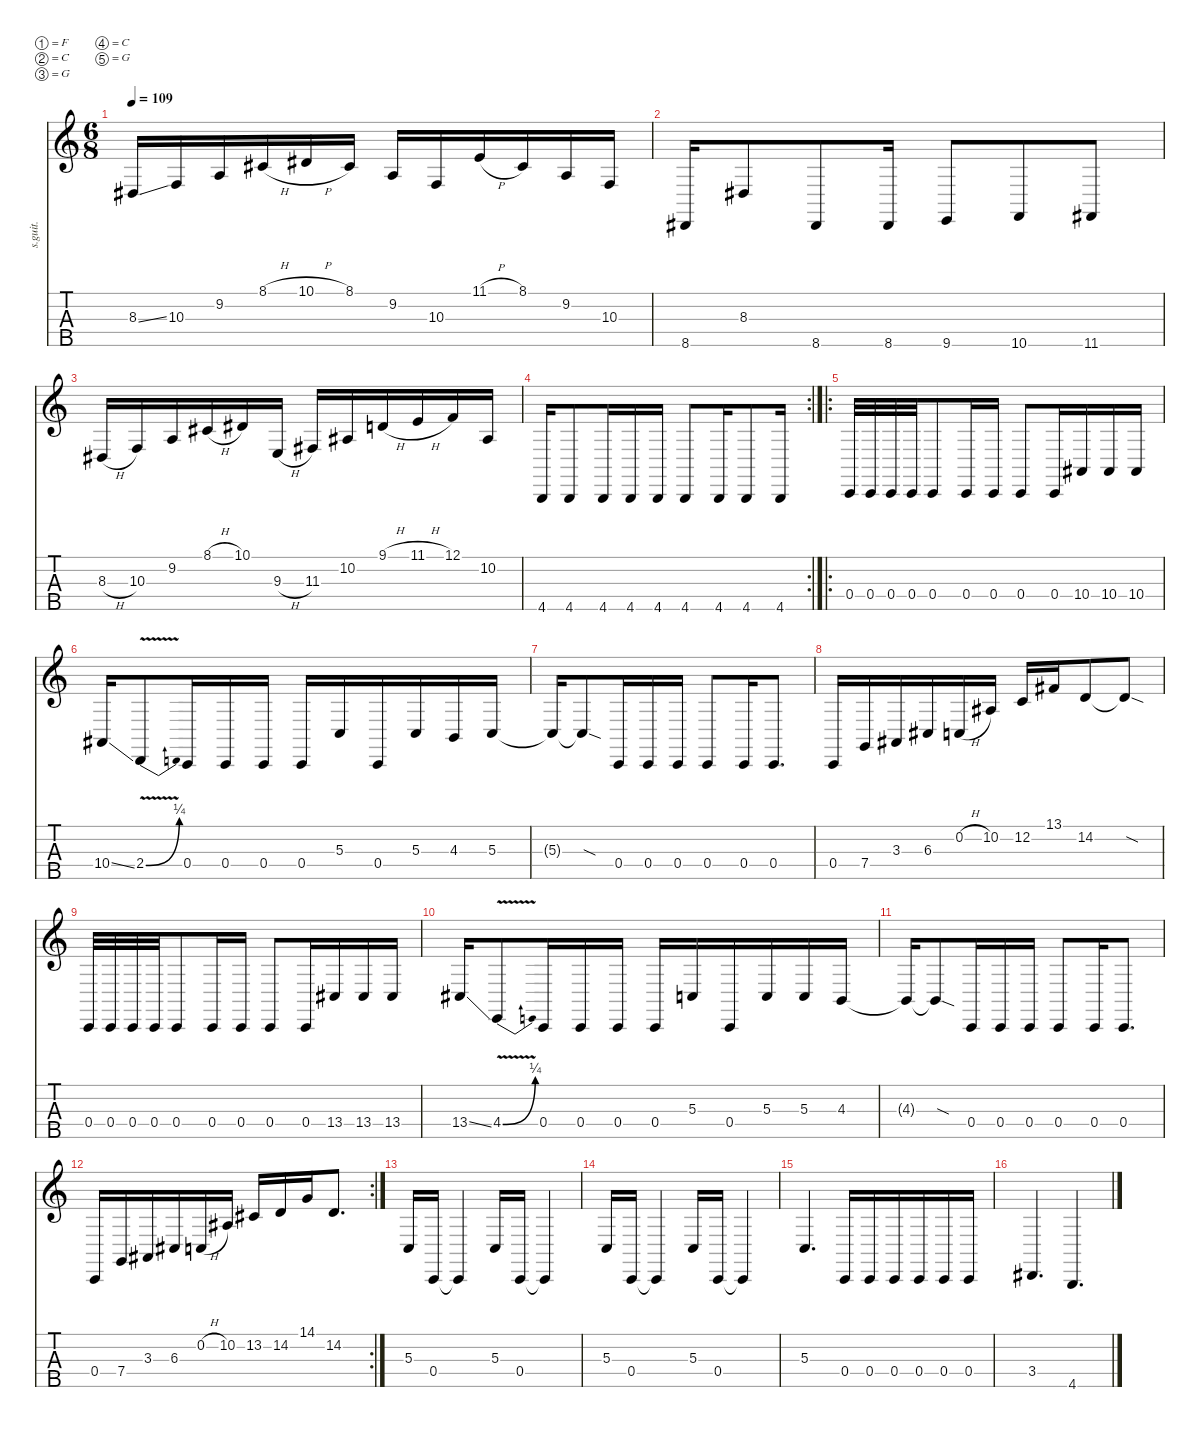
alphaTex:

\defaultSystemsLayout 4
\hideDynamics
\bracketExtendMode nobrackets
\track ("Electric Bass" "s.guit.") {instrument electricbassfinger}
\staff {score tabs}
\tuning (F2 C2 G1 C1 G0)
\ts (6 8)
\tempo 109
\clef g2
\ks c
8.3{ss acc #}.16{lyrics (0 "") lyrics (1 "") lyrics (2 "") lyrics (3 "") lyrics (4 "") dy f} 10.3.16{lyrics (0 "") lyrics (1 "") lyrics (2 "") lyrics (3 "") lyrics (4 "")} 9.2.16{lyrics (0 "") lyrics (1 "") lyrics (2 "") lyrics (3 "") lyrics (4 "")} 8.1{h acc #}.16{lyrics (0 "") lyrics (1 "") lyrics (2 "") lyrics (3 "") lyrics (4 "")} 10.1{h acc #}.16{lyrics (0 "") lyrics (1 "") lyrics (2 "") lyrics (3 "") lyrics (4 "")} 8.1{acc #}.16{lyrics (0 "") lyrics (1 "") lyrics (2 "") lyrics (3 "") lyrics (4 "")} 9.2.16{lyrics (0 "") lyrics (1 "") lyrics (2 "") lyrics (3 "") lyrics (4 "")} 10.3.16{lyrics (0 "") lyrics (1 "") lyrics (2 "") lyrics (3 "") lyrics (4 "")} 11.1{h}.16{lyrics (0 "") lyrics (1 "") lyrics (2 "") lyrics (3 "") lyrics (4 "")} 8.1{acc #}.16{lyrics (0 "") lyrics (1 "") lyrics (2 "") lyrics (3 "") lyrics (4 "")} 9.2.16{lyrics (0 "") lyrics (1 "") lyrics (2 "") lyrics (3 "") lyrics (4 "")} 10.3.16{lyrics (0 "") lyrics (1 "") lyrics (2 "") lyrics (3 "") lyrics (4 "")} |
8.5{acc #}.16{lyrics (0 "") lyrics (1 "") lyrics (2 "") lyrics (3 "") lyrics (4 "")} 8.3{acc #}.8{lyrics (0 "") lyrics (1 "") lyrics (2 "") lyrics (3 "") lyrics (4 "")} 8.5{acc #}.8{lyrics (0 "") lyrics (1 "") lyrics (2 "") lyrics (3 "") lyrics (4 "")} 8.5{acc #}.16{lyrics (0 "") lyrics (1 "") lyrics (2 "") lyrics (3 "") lyrics (4 "")} 9.5.8{lyrics (0 "") lyrics (1 "") lyrics (2 "") lyrics (3 "") lyrics (4 "")} 10.5.8{lyrics (0 "") lyrics (1 "") lyrics (2 "") lyrics (3 "") lyrics (4 "")} 11.5{acc #}.8{lyrics (0 "") lyrics (1 "") lyrics (2 "") lyrics (3 "") lyrics (4 "")} |
8.3{h acc #}.16{lyrics (0 "") lyrics (1 "") lyrics (2 "") lyrics (3 "") lyrics (4 "")} 10.3.16{lyrics (0 "") lyrics (1 "") lyrics (2 "") lyrics (3 "") lyrics (4 "")} 9.2.16{lyrics (0 "") lyrics (1 "") lyrics (2 "") lyrics (3 "") lyrics (4 "")} 8.1{h acc #}.16{lyrics (0 "") lyrics (1 "") lyrics (2 "") lyrics (3 "") lyrics (4 "")} 10.1{acc #}.16{lyrics (0 "") lyrics (1 "") lyrics (2 "") lyrics (3 "") lyrics (4 "")} 9.3{h}.16{lyrics (0 "") lyrics (1 "") lyrics (2 "") lyrics (3 "") lyrics (4 "")} 11.3{acc #}.16{lyrics (0 "") lyrics (1 "") lyrics (2 "") lyrics (3 "") lyrics (4 "")} 10.2{acc #}.16{lyrics (0 "") lyrics (1 "") lyrics (2 "") lyrics (3 "") lyrics (4 "")} 9.1{h}.16{lyrics (0 "") lyrics (1 "") lyrics (2 "") lyrics (3 "") lyrics (4 "")} 11.1{h}.16{lyrics (0 "") lyrics (1 "") lyrics (2 "") lyrics (3 "") lyrics (4 "")} 12.1.16{lyrics (0 "") lyrics (1 "") lyrics (2 "") lyrics (3 "") lyrics (4 "")} 10.2{acc #}.16{lyrics (0 "") lyrics (1 "") lyrics (2 "") lyrics (3 "") lyrics (4 "")} |
\rc 2
4.5.16{lyrics (0 "") lyrics (1 "") lyrics (2 "") lyrics (3 "") lyrics (4 "")} 4.5.8{lyrics (0 "") lyrics (1 "") lyrics (2 "") lyrics (3 "") lyrics (4 "")} 4.5.16{lyrics (0 "") lyrics (1 "") lyrics (2 "") lyrics (3 "") lyrics (4 "")} 4.5.16{lyrics (0 "") lyrics (1 "") lyrics (2 "") lyrics (3 "") lyrics (4 "")} 4.5.16{lyrics (0 "") lyrics (1 "") lyrics (2 "") lyrics (3 "") lyrics (4 "")} 4.5.8{lyrics (0 "") lyrics (1 "") lyrics (2 "") lyrics (3 "") lyrics (4 "")} 4.5.16{lyrics (0 "") lyrics (1 "") lyrics (2 "") lyrics (3 "") lyrics (4 "")} 4.5.8{lyrics (0 "") lyrics (1 "") lyrics (2 "") lyrics (3 "") lyrics (4 "")} 4.5.16{lyrics (0 "") lyrics (1 "") lyrics (2 "") lyrics (3 "") lyrics (4 "")} |
\ro
0.4.32{lyrics (0 "") lyrics (1 "") lyrics (2 "") lyrics (3 "") lyrics (4 "")} 0.4.32{lyrics (0 "") lyrics (1 "") lyrics (2 "") lyrics (3 "") lyrics (4 "")} 0.4.32{lyrics (0 "") lyrics (1 "") lyrics (2 "") lyrics (3 "") lyrics (4 "")} 0.4.32{lyrics (0 "") lyrics (1 "") lyrics (2 "") lyrics (3 "") lyrics (4 "")} 0.4.8{lyrics (0 "") lyrics (1 "") lyrics (2 "") lyrics (3 "") lyrics (4 "")} 0.4.16{lyrics (0 "") lyrics (1 "") lyrics (2 "") lyrics (3 "") lyrics (4 "")} 0.4.16{lyrics (0 "") lyrics (1 "") lyrics (2 "") lyrics (3 "") lyrics (4 "")} 0.4.8{lyrics (0 "") lyrics (1 "") lyrics (2 "") lyrics (3 "") lyrics (4 "")} 0.4.16{lyrics (0 "") lyrics (1 "") lyrics (2 "") lyrics (3 "") lyrics (4 "")} 10.4{acc #}.16{lyrics (0 "") lyrics (1 "") lyrics (2 "") lyrics (3 "") lyrics (4 "")} 10.4{acc #}.16{lyrics (0 "") lyrics (1 "") lyrics (2 "") lyrics (3 "") lyrics (4 "")} 10.4{acc #}.16{lyrics (0 "") lyrics (1 "") lyrics (2 "") lyrics (3 "") lyrics (4 "")} |
10.4{ss acc #}.16{lyrics (0 "") lyrics (1 "") lyrics (2 "") lyrics (3 "") lyrics (4 "")} 2.4{be (bend 0 0 60 1) v}.8{lyrics (0 "") lyrics (1 "") lyrics (2 "") lyrics (3 "") lyrics (4 "")} 0.4.16{lyrics (0 "") lyrics (1 "") lyrics (2 "") lyrics (3 "") lyrics (4 "")} 0.4.16{lyrics (0 "") lyrics (1 "") lyrics (2 "") lyrics (3 "") lyrics (4 "")} 0.4.16{lyrics (0 "") lyrics (1 "") lyrics (2 "") lyrics (3 "") lyrics (4 "")} 0.4.16{lyrics (0 "") lyrics (1 "") lyrics (2 "") lyrics (3 "") lyrics (4 "")} 5.3.16{lyrics (0 "") lyrics (1 "") lyrics (2 "") lyrics (3 "") lyrics (4 "")} 0.4.16{lyrics (0 "") lyrics (1 "") lyrics (2 "") lyrics (3 "") lyrics (4 "")} 5.3.16{lyrics (0 "") lyrics (1 "") lyrics (2 "") lyrics (3 "") lyrics (4 "")} 4.3.16{lyrics (0 "") lyrics (1 "") lyrics (2 "") lyrics (3 "") lyrics (4 "")} 5.3.16{lyrics (0 "") lyrics (1 "") lyrics (2 "") lyrics (3 "") lyrics (4 "")} |
5.3{t}.16{lyrics (0 "") lyrics (1 "") lyrics (2 "") lyrics (3 "") lyrics (4 "")} 5.3{sod t}.8{lyrics (0 "") lyrics (1 "") lyrics (2 "") lyrics (3 "") lyrics (4 "")} 0.4.16{lyrics (0 "") lyrics (1 "") lyrics (2 "") lyrics (3 "") lyrics (4 "")} 0.4.16{lyrics (0 "") lyrics (1 "") lyrics (2 "") lyrics (3 "") lyrics (4 "")} 0.4.16{lyrics (0 "") lyrics (1 "") lyrics (2 "") lyrics (3 "") lyrics (4 "")} 0.4.8{lyrics (0 "") lyrics (1 "") lyrics (2 "") lyrics (3 "") lyrics (4 "")} 0.4.16{lyrics (0 "") lyrics (1 "") lyrics (2 "") lyrics (3 "") lyrics (4 "")} 0.4.8{d lyrics (0 "") lyrics (1 "") lyrics (2 "") lyrics (3 "") lyrics (4 "")} |
0.4.16{lyrics (0 "") lyrics (1 "") lyrics (2 "") lyrics (3 "") lyrics (4 "")} 7.4.16{lyrics (0 "") lyrics (1 "") lyrics (2 "") lyrics (3 "") lyrics (4 "")} 3.3{acc #}.16{lyrics (0 "") lyrics (1 "") lyrics (2 "") lyrics (3 "") lyrics (4 "")} 6.3{acc #}.16{lyrics (0 "") lyrics (1 "") lyrics (2 "") lyrics (3 "") lyrics (4 "")} 0.2{h}.16{lyrics (0 "") lyrics (1 "") lyrics (2 "") lyrics (3 "") lyrics (4 "")} 10.2{acc #}.16{lyrics (0 "") lyrics (1 "") lyrics (2 "") lyrics (3 "") lyrics (4 "")} 12.2.16{lyrics (0 "") lyrics (1 "") lyrics (2 "") lyrics (3 "") lyrics (4 "")} 13.1{acc #}.16{lyrics (0 "") lyrics (1 "") lyrics (2 "") lyrics (3 "") lyrics (4 "")} 14.2.8{lyrics (0 "") lyrics (1 "") lyrics (2 "") lyrics (3 "") lyrics (4 "")} 14.2{sod t}.8{lyrics (0 "") lyrics (1 "") lyrics (2 "") lyrics (3 "") lyrics (4 "")} |
0.4.32{lyrics (0 "") lyrics (1 "") lyrics (2 "") lyrics (3 "") lyrics (4 "")} 0.4.32{lyrics (0 "") lyrics (1 "") lyrics (2 "") lyrics (3 "") lyrics (4 "")} 0.4.32{lyrics (0 "") lyrics (1 "") lyrics (2 "") lyrics (3 "") lyrics (4 "")} 0.4.32{lyrics (0 "") lyrics (1 "") lyrics (2 "") lyrics (3 "") lyrics (4 "")} 0.4.8{lyrics (0 "") lyrics (1 "") lyrics (2 "") lyrics (3 "") lyrics (4 "")} 0.4.16{lyrics (0 "") lyrics (1 "") lyrics (2 "") lyrics (3 "") lyrics (4 "")} 0.4.16{lyrics (0 "") lyrics (1 "") lyrics (2 "") lyrics (3 "") lyrics (4 "")} 0.4.8{lyrics (0 "") lyrics (1 "") lyrics (2 "") lyrics (3 "") lyrics (4 "")} 0.4.16{lyrics (0 "") lyrics (1 "") lyrics (2 "") lyrics (3 "") lyrics (4 "")} 13.4{acc #}.16{lyrics (0 "") lyrics (1 "") lyrics (2 "") lyrics (3 "") lyrics (4 "")} 13.4{acc #}.16{lyrics (0 "") lyrics (1 "") lyrics (2 "") lyrics (3 "") lyrics (4 "")} 13.4{acc #}.16{lyrics (0 "") lyrics (1 "") lyrics (2 "") lyrics (3 "") lyrics (4 "")} |
13.4{ss acc #}.16{lyrics (0 "") lyrics (1 "") lyrics (2 "") lyrics (3 "") lyrics (4 "")} 4.4{be (bend 0 0 60 1) v}.8{lyrics (0 "") lyrics (1 "") lyrics (2 "") lyrics (3 "") lyrics (4 "")} 0.4.16{lyrics (0 "") lyrics (1 "") lyrics (2 "") lyrics (3 "") lyrics (4 "")} 0.4.16{lyrics (0 "") lyrics (1 "") lyrics (2 "") lyrics (3 "") lyrics (4 "")} 0.4.16{lyrics (0 "") lyrics (1 "") lyrics (2 "") lyrics (3 "") lyrics (4 "")} 0.4.16{lyrics (0 "") lyrics (1 "") lyrics (2 "") lyrics (3 "") lyrics (4 "")} 5.3.16{lyrics (0 "") lyrics (1 "") lyrics (2 "") lyrics (3 "") lyrics (4 "")} 0.4.16{lyrics (0 "") lyrics (1 "") lyrics (2 "") lyrics (3 "") lyrics (4 "")} 5.3.16{lyrics (0 "") lyrics (1 "") lyrics (2 "") lyrics (3 "") lyrics (4 "")} 5.3.16{lyrics (0 "") lyrics (1 "") lyrics (2 "") lyrics (3 "") lyrics (4 "")} 4.3.16{lyrics (0 "") lyrics (1 "") lyrics (2 "") lyrics (3 "") lyrics (4 "")} |
4.3{t}.16{lyrics (0 "") lyrics (1 "") lyrics (2 "") lyrics (3 "") lyrics (4 "")} 4.3{sod t}.8{lyrics (0 "") lyrics (1 "") lyrics (2 "") lyrics (3 "") lyrics (4 "")} 0.4.16{lyrics (0 "") lyrics (1 "") lyrics (2 "") lyrics (3 "") lyrics (4 "")} 0.4.16{lyrics (0 "") lyrics (1 "") lyrics (2 "") lyrics (3 "") lyrics (4 "")} 0.4.16{lyrics (0 "") lyrics (1 "") lyrics (2 "") lyrics (3 "") lyrics (4 "")} 0.4.8{lyrics (0 "") lyrics (1 "") lyrics (2 "") lyrics (3 "") lyrics (4 "")} 0.4.16{lyrics (0 "") lyrics (1 "") lyrics (2 "") lyrics (3 "") lyrics (4 "")} 0.4.8{d lyrics (0 "") lyrics (1 "") lyrics (2 "") lyrics (3 "") lyrics (4 "")} |
\rc 2
0.4.16{lyrics (0 "") lyrics (1 "") lyrics (2 "") lyrics (3 "") lyrics (4 "")} 7.4.16{lyrics (0 "") lyrics (1 "") lyrics (2 "") lyrics (3 "") lyrics (4 "")} 3.3{acc #}.16{lyrics (0 "") lyrics (1 "") lyrics (2 "") lyrics (3 "") lyrics (4 "")} 6.3{acc #}.16{lyrics (0 "") lyrics (1 "") lyrics (2 "") lyrics (3 "") lyrics (4 "")} 0.2{h}.16{lyrics (0 "") lyrics (1 "") lyrics (2 "") lyrics (3 "") lyrics (4 "")} 10.2{acc #}.16{lyrics (0 "") lyrics (1 "") lyrics (2 "") lyrics (3 "") lyrics (4 "")} 13.2{acc #}.16{lyrics (0 "") lyrics (1 "") lyrics (2 "") lyrics (3 "") lyrics (4 "")} 14.2.16{lyrics (0 "") lyrics (1 "") lyrics (2 "") lyrics (3 "") lyrics (4 "")} 14.1.16{lyrics (0 "") lyrics (1 "") lyrics (2 "") lyrics (3 "") lyrics (4 "")} 14.2.8{d lyrics (0 "") lyrics (1 "") lyrics (2 "") lyrics (3 "") lyrics (4 "")} |
5.3.16{lyrics (0 "") lyrics (1 "") lyrics (2 "") lyrics (3 "") lyrics (4 "")} 0.4.16{lyrics (0 "") lyrics (1 "") lyrics (2 "") lyrics (3 "") lyrics (4 "")} 0.4{t}.4{lyrics (0 "") lyrics (1 "") lyrics (2 "") lyrics (3 "") lyrics (4 "")} 5.3.16{lyrics (0 "") lyrics (1 "") lyrics (2 "") lyrics (3 "") lyrics (4 "")} 0.4.16{lyrics (0 "") lyrics (1 "") lyrics (2 "") lyrics (3 "") lyrics (4 "")} 0.4{t}.4{lyrics (0 "") lyrics (1 "") lyrics (2 "") lyrics (3 "") lyrics (4 "")} |
5.3.16{lyrics (0 "") lyrics (1 "") lyrics (2 "") lyrics (3 "") lyrics (4 "")} 0.4.16{lyrics (0 "") lyrics (1 "") lyrics (2 "") lyrics (3 "") lyrics (4 "")} 0.4{t}.4{lyrics (0 "") lyrics (1 "") lyrics (2 "") lyrics (3 "") lyrics (4 "")} 5.3.16{lyrics (0 "") lyrics (1 "") lyrics (2 "") lyrics (3 "") lyrics (4 "")} 0.4.16{lyrics (0 "") lyrics (1 "") lyrics (2 "") lyrics (3 "") lyrics (4 "")} 0.4{t}.4{lyrics (0 "") lyrics (1 "") lyrics (2 "") lyrics (3 "") lyrics (4 "")} |
5.3.4{d lyrics (0 "") lyrics (1 "") lyrics (2 "") lyrics (3 "") lyrics (4 "")} 0.4.16{lyrics (0 "") lyrics (1 "") lyrics (2 "") lyrics (3 "") lyrics (4 "")} 0.4.16{lyrics (0 "") lyrics (1 "") lyrics (2 "") lyrics (3 "") lyrics (4 "")} 0.4.16{lyrics (0 "") lyrics (1 "") lyrics (2 "") lyrics (3 "") lyrics (4 "")} 0.4.16{lyrics (0 "") lyrics (1 "") lyrics (2 "") lyrics (3 "") lyrics (4 "")} 0.4.16{lyrics (0 "") lyrics (1 "") lyrics (2 "") lyrics (3 "") lyrics (4 "")} 0.4.16{lyrics (0 "") lyrics (1 "") lyrics (2 "") lyrics (3 "") lyrics (4 "")} |
3.4{acc #}.4{d lyrics (0 "") lyrics (1 "") lyrics (2 "") lyrics (3 "") lyrics (4 "")} 4.5.4{d lyrics (0 "") lyrics (1 "") lyrics (2 "") lyrics (3 "") lyrics (4 "")}
